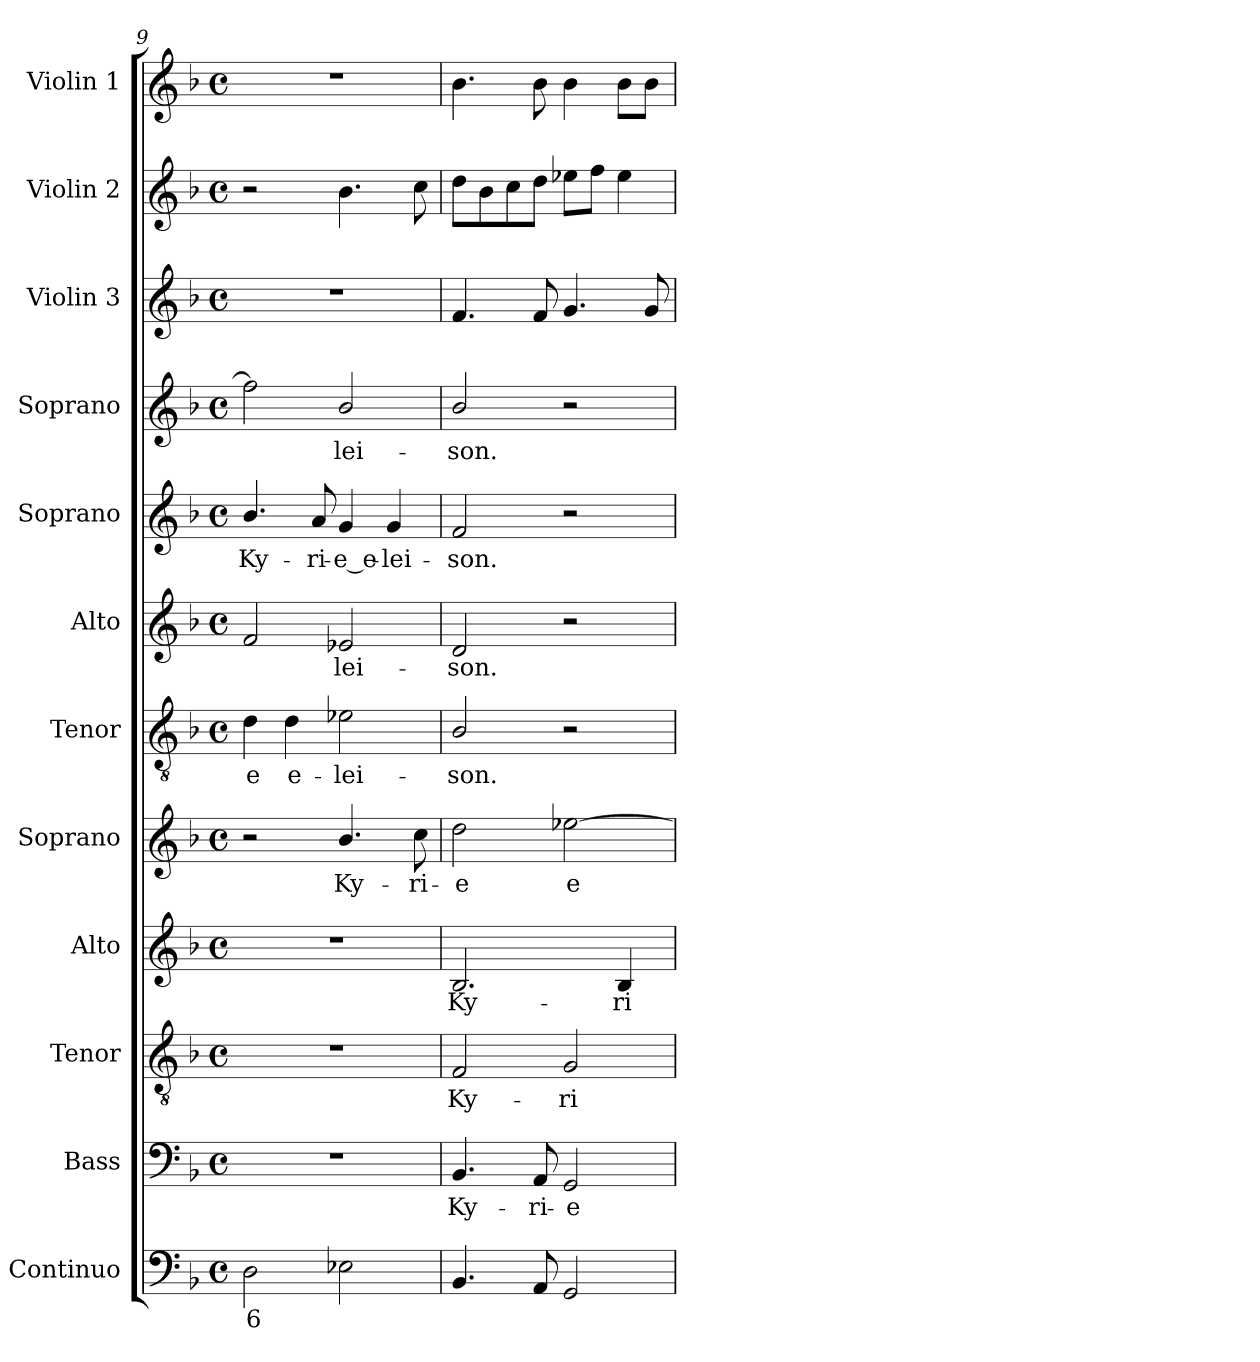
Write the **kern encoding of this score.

**kern	**text	**kern	**text	**kern	**text	**kern	**text	**kern	**text	**kern	**text	**kern	**text	**kern	**text	**kern	**text	**kern	**kern	**kern
*part12	*part12	*part11	*part11	*part10	*part10	*part9	*part9	*part8	*part8	*part7	*part7	*part6	*part6	*part5	*part5	*part4	*part4	*part3	*part2	*part1
*staff12	*staff12	*staff11	*staff11	*staff10	*staff10	*staff9	*staff9	*staff8	*staff8	*staff7	*staff7	*staff6	*staff6	*staff5	*staff5	*staff4	*staff4	*staff3	*staff2	*staff1
*I"Continuo	*	*I"Bass	*	*I"Tenor	*	*I"Alto	*	*I"Soprano	*	*I"Tenor	*	*I"Alto	*	*I"Soprano	*	*I"Soprano	*	*I"Violin 3	*I"Violin 2	*I"Violin 1
*I'Cont.	*	*I'B.	*	*I'T.	*	*I'A.	*	*I'S.	*	*I'T.	*	*I'A.	*	*I'S.	*	*I'S.	*	*I'Vln. 3	*I'Vln. 2	*I'Vln. 1
*clefF4	*	*clefF4	*	*clefGv2	*	*clefG2	*	*clefG2	*	*clefGv2	*	*clefG2	*	*clefG2	*	*clefG2	*	*clefG2	*clefG2	*clefG2
*	*	*	*	*ITrd7c12	*	*	*	*	*	*ITrd7c12	*	*	*	*	*	*	*	*	*	*
*k[b-]	*	*k[b-]	*	*k[b-]	*	*k[b-]	*	*k[b-]	*	*k[b-]	*	*k[b-]	*	*k[b-]	*	*k[b-]	*	*k[b-]	*k[b-]	*k[b-]
*F:	*	*F:	*	*F:	*	*F:	*	*F:	*	*F:	*	*F:	*	*F:	*	*F:	*	*F:	*F:	*F:
*M4/4	*	*M4/4	*	*M4/4	*	*M4/4	*	*M4/4	*	*M4/4	*	*M4/4	*	*M4/4	*	*M4/4	*	*M4/4	*M4/4	*M4/4
*met(c)	*	*met(c)	*	*met(c)	*	*met(c)	*	*met(c)	*	*met(c)	*	*met(c)	*	*met(c)	*	*met(c)	*	*met(c)	*met(c)	*met(c)
=9	=9	=9	=9	=9	=9	=9	=9	=9	=9	=9	=9	=9	=9	=9	=9	=9	=9	=9	=9	=9
!	!LO:LY:b:color=#000000	!	!	!	!	!	!	!	!	!	!	!	!	!	!	!	!	!	!	!
!	!	!	!	!	!	!	!	!	!	!	!LO:LY:b:color=#000000	!	!	!	!	!	!	!	!	!
!	!	!	!	!	!	!	!	!	!	!	!	!	!	!	!LO:LY:b:color=#000000	!	!	!	!	!
2Di\	6	1r	.	1r	.	1r	.	2r	.	4Di\	-e	2fi/	.	4.b-i/	Ky-	2ffi\]	.	1r	2r	1r
!	!	!	!	!	!	!	!	!	!	!	!LO:LY:b:color=#000000	!	!	!	!	!	!	!	!	!
.	.	.	.	.	.	.	.	.	.	4Di\	e-	.	.	.	.	.	.	.	.	.
!	!	!	!	!	!	!	!	!	!	!	!	!	!	!	!LO:LY:b:color=#000000	!	!	!	!	!
.	.	.	.	.	.	.	.	.	.	.	.	.	.	8ai/	-ri-	.	.	.	.	.
!	!	!	!	!	!	!	!	!	!LO:LY:b:color=#000000	!	!	!	!	!	!	!	!	!	!	!
!	!	!	!	!	!	!	!	!	!	!	!LO:LY:b:color=#000000	!	!	!	!	!	!	!	!	!
!	!	!	!	!	!	!	!	!	!	!	!	!	!LO:LY:b:color=#000000	!	!	!	!	!	!	!
!	!	!	!	!	!	!	!	!	!	!	!	!	!	!	!LO:LY:b:color=#000000	!	!	!	!	!
!	!	!	!	!	!	!	!	!	!	!	!	!	!	!	!	!	!LO:LY:b:color=#000000	!	!	!
2E-Xi\	.	.	.	.	.	.	.	4.b-i/	Ky-	2E-Xi\	-lei-	2e-Xi/	-lei-	4gi/	-e_e-	2b-i/	-lei-	.	4.b-i\	.
!	!	!	!	!	!	!	!	!	!	!	!	!	!	!	!LO:LY:b:color=#000000	!	!	!	!	!
.	.	.	.	.	.	.	.	.	.	.	.	.	.	4gi/	-lei-	.	.	.	.	.
!	!	!	!	!	!	!	!	!	!LO:LY:b:color=#000000	!	!	!	!	!	!	!	!	!	!	!
.	.	.	.	.	.	.	.	8cci\	-ri-	.	.	.	.	.	.	.	.	.	8cci\	.
!!LO:PB:g=z
=10	=10	=10	=10	=10	=10	=10	=10	=10	=10	=10	=10	=10	=10	=10	=10	=10	=10	=10	=10	=10
!	!	!	!LO:LY:b:color=#000000	!	!	!	!	!	!	!	!	!	!	!	!	!	!	!	!	!
!	!	!	!	!	!LO:LY:b:color=#000000	!	!	!	!	!	!	!	!	!	!	!	!	!	!	!
!	!	!	!	!	!	!	!LO:LY:b:color=#000000	!	!	!	!	!	!	!	!	!	!	!	!	!
!	!	!	!	!	!	!	!	!	!LO:LY:b:color=#000000	!	!	!	!	!	!	!	!	!	!	!
!	!	!	!	!	!	!	!	!	!	!	!LO:LY:b:color=#000000	!	!	!	!	!	!	!	!	!
!	!	!	!	!	!	!	!	!	!	!	!	!	!LO:LY:b:color=#000000	!	!	!	!	!	!	!
!	!	!	!	!	!	!	!	!	!	!	!	!	!	!	!LO:LY:b:color=#000000	!	!	!	!	!
!	!	!	!	!	!	!	!	!	!	!	!	!	!	!	!	!	!LO:LY:b:color=#000000	!	!	!
4.BB-i/	.	4.BB-i/	Ky-	2FFi/	Ky-	2.B-i/	Ky-	2ddi\	-e	2BB-i/	-son.	2di/	-son.	2fi/	-son.	2b-i/	-son.	4.fi/	8ddi\L	4.b-i\
.	.	.	.	.	.	.	.	.	.	.	.	.	.	.	.	.	.	.	8b-i\	.
.	.	.	.	.	.	.	.	.	.	.	.	.	.	.	.	.	.	.	8cci\	.
!	!	!	!LO:LY:b:color=#000000	!	!	!	!	!	!	!	!	!	!	!	!	!	!	!	!	!
8AAi/	.	8AAi/	-ri-	.	.	.	.	.	.	.	.	.	.	.	.	.	.	8fi/	8ddi\J	8b-i\
!	!	!	!LO:LY:b:color=#000000	!	!	!	!	!	!	!	!	!	!	!	!	!	!	!	!	!
!	!	!	!	!	!LO:LY:b:color=#000000	!	!	!	!	!	!	!	!	!	!	!	!	!	!	!
!	!	!	!	!	!	!	!	!	!LO:LY:b:color=#000000	!	!	!	!	!	!	!	!	!	!	!
2GGi/	.	2GGi/	-e	2GGi/	-ri-	.	.	[>2ee-Xi\	e-	2r	.	2r	.	2r	.	2r	.	4.gi/	8ee-Xi\L	4b-i\
.	.	.	.	.	.	.	.	.	.	.	.	.	.	.	.	.	.	.	8ffi\J	.
!	!	!	!	!	!	!	!LO:LY:b:color=#000000	!	!	!	!	!	!	!	!	!	!	!	!	!
.	.	.	.	.	.	4B-i/	-ri-	.	.	.	.	.	.	.	.	.	.	.	4ee-i\	8b-i\L
.	.	.	.	.	.	.	.	.	.	.	.	.	.	.	.	.	.	8gi/	.	8b-i\J
=	=	=	=	=	=	=	=	=	=	=	=	=	=	=	=	=	=	=	=	=
*-	*-	*-	*-	*-	*-	*-	*-	*-	*-	*-	*-	*-	*-	*-	*-	*-	*-	*-	*-	*-
